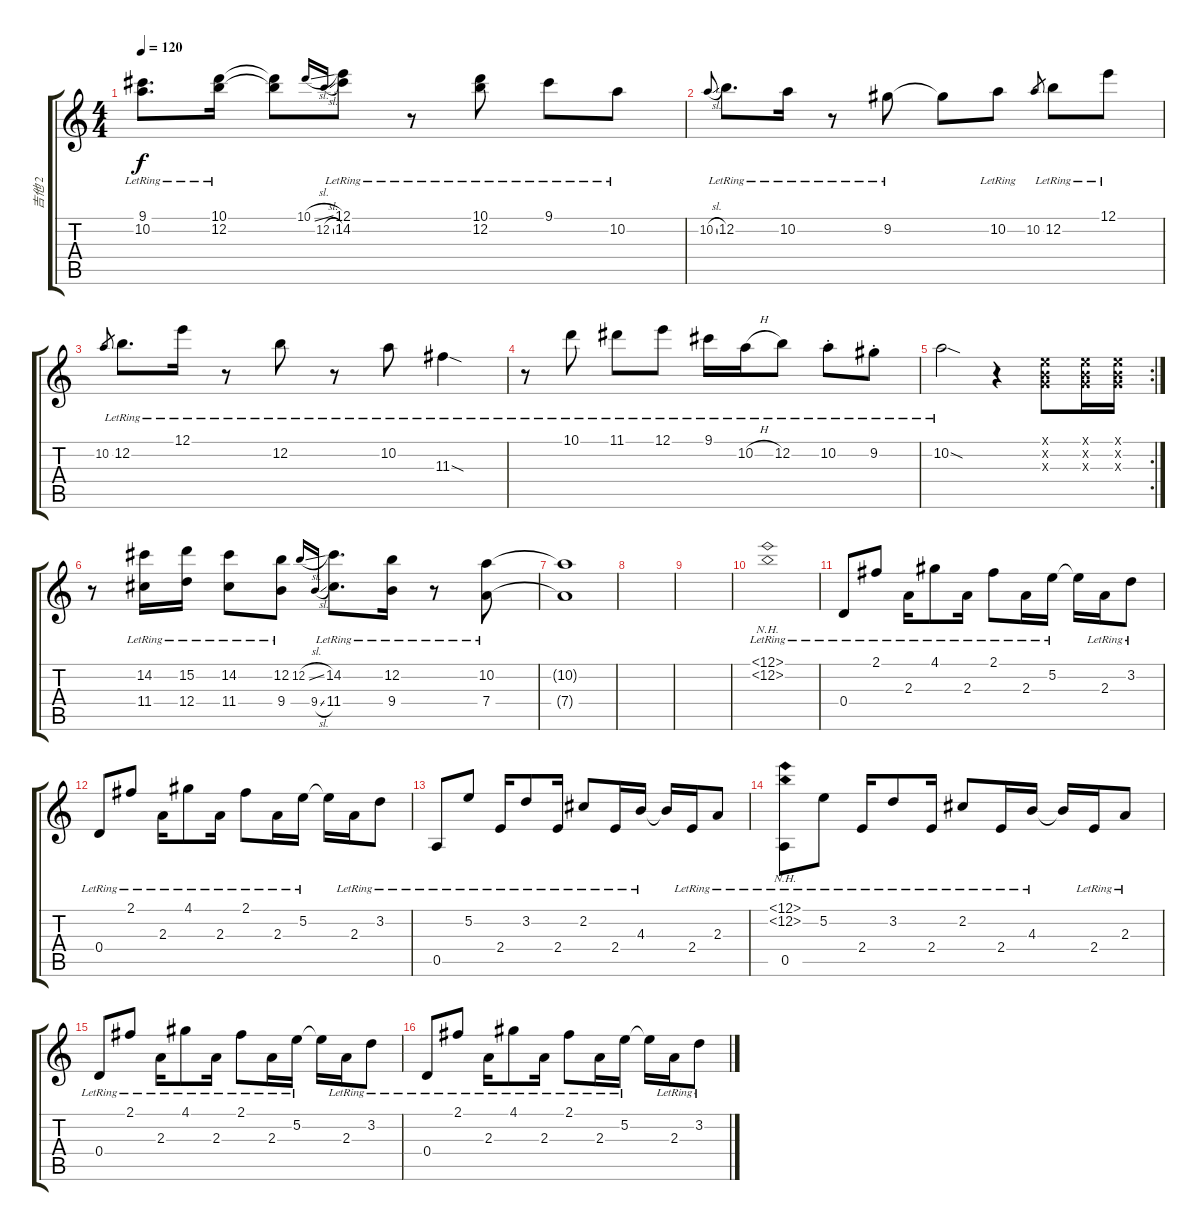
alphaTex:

\track ("吉他 2" "吉他 2") {instrument acousticguitarsteel}
\staff {score tabs}
\tuning (E4 B3 G3 D3 A2 E2) {hide}
\ts (4 4)
\tempo 120
\clef g2
\ks c
(9.1{lr} 10.2{lr}).8{d dy f} (10.1{lr} 12.2{lr}).16 (10.1{t} 12.2{t}).8 10.1{sl}.16{gr onbeat} 12.2{sl}.16{gr onbeat} (12.1{lr} 14.2{lr}).8 r.8 (10.1{lr} 12.2{lr}).8 9.1{lr}.8 10.2{lr}.8 |
10.2{sl}.8{gr onbeat} 12.2{lr}.8{d} 10.2{lr}.16 r.8 9.2{lr}.8 9.2{t}.8 10.2{lr}.8 10.2.8{gr} 12.2{lr}.8 12.1{lr}.8 |
10.2.8{gr} 12.2{lr}.8{d} 12.1{lr}.16 r.8 12.2{lr}.8 r.8 10.2{lr}.8 11.3{sod lr}.4 |
r.8 10.1{lr}.8 11.1{lr}.8 12.1{lr}.8 9.1{lr}.16 10.2{h lr}.16 12.2{lr}.8 10.2{st lr}.8 9.2{st lr}.8 |
\rc 2
10.2{sod lr}.2 r.4 (0.1{x} 0.2{x} 0.3{x}).8 (0.1{x} 0.2{x} 0.3{x}).16 (0.1{x} 0.2{x} 0.3{x}).16 |
r.8 (14.2{lr} 11.4{lr}).16 (15.2{lr} 12.4{lr}).16 (14.2{lr} 11.4{lr}).8 (12.2{lr} 9.4{lr}).8 12.2{sl}.16{gr onbeat} 9.4{sl}.16{gr onbeat} (14.2{lr} 11.4{lr}).8{d} (12.2{lr} 9.4{lr}).16 r.8 (10.2{lr} 7.4{lr}).8 |
(10.2{t} 7.4{t}).1 |
|
|
(12.1{nh} 12.2{nh lr}).1 |
0.4{lr}.8 2.1{lr}.8 2.3{lr}.16 4.1{lr}.8 2.3{lr}.16 2.1{lr}.8 2.3{lr}.16 5.2{lr}.16 5.2{t}.16 2.3{lr}.16 3.2{lr}.8 |
0.4{lr}.8 2.1{lr}.8 2.3{lr}.16 4.1{lr}.8 2.3{lr}.16 2.1{lr}.8 2.3{lr}.16 5.2{lr}.16 5.2{t}.16 2.3{lr}.16 3.2{lr}.8 |
0.5{lr}.8 5.2{lr}.8 2.4{lr}.16 3.2{lr}.8 2.4{lr}.16 2.2{lr}.8 2.4{lr}.16 4.3{lr}.16 4.3{t}.16 2.4{lr}.16 2.3{lr}.8 |
(12.1{nh} 12.2{nh} 0.5{lr}).8 5.2{lr}.8 2.4{lr}.16 3.2{lr}.8 2.4{lr}.16 2.2{lr}.8 2.4{lr}.16 4.3{lr}.16 4.3{t}.16 2.4{lr}.16 2.3{lr}.8 |
0.4{lr}.8 2.1{lr}.8 2.3{lr}.16 4.1{lr}.8 2.3{lr}.16 2.1{lr}.8 2.3{lr}.16 5.2{lr}.16 5.2{t}.16 2.3{lr}.16 3.2{lr}.8 |
0.4{lr}.8 2.1{lr}.8 2.3{lr}.16 4.1{lr}.8 2.3{lr}.16 2.1{lr}.8 2.3{lr}.16 5.2{lr}.16 5.2{t}.16 2.3{lr}.16 3.2{lr}.8
